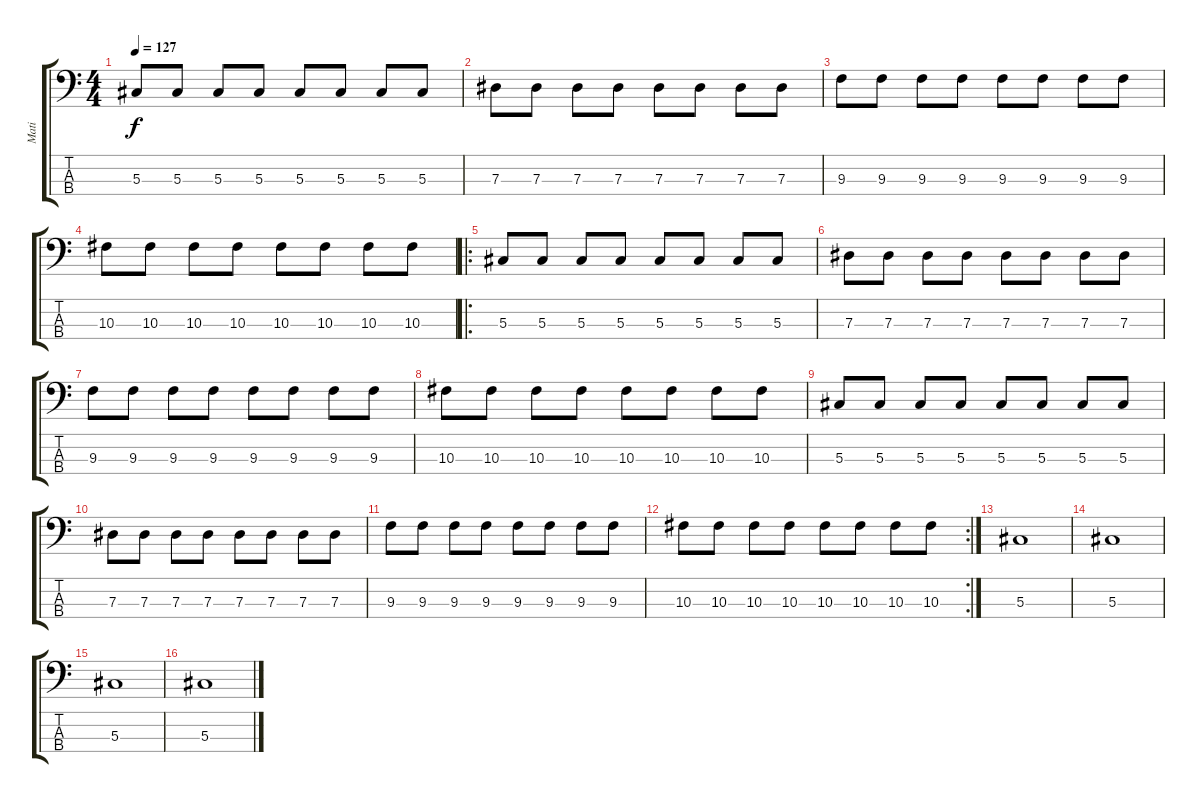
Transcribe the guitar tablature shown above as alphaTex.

\track ("Mati" "Mati") {instrument electricbasspick}
\staff {score tabs}
\tuning (Gb2 Db2 Ab1 Eb1) {hide}
\ts (4 4)
\tempo 127
\clef f4
\ks c
5.3.8{dy f} 5.3.8 5.3.8 5.3.8 5.3.8 5.3.8 5.3.8 5.3.8 |
7.3.8 7.3.8 7.3.8 7.3.8 7.3.8 7.3.8 7.3.8 7.3.8 |
9.3.8 9.3.8 9.3.8 9.3.8 9.3.8 9.3.8 9.3.8 9.3.8 |
10.3.8 10.3.8 10.3.8 10.3.8 10.3.8 10.3.8 10.3.8 10.3.8 |
\ro
5.3.8 5.3.8 5.3.8 5.3.8 5.3.8 5.3.8 5.3.8 5.3.8 |
7.3.8 7.3.8 7.3.8 7.3.8 7.3.8 7.3.8 7.3.8 7.3.8 |
9.3.8 9.3.8 9.3.8 9.3.8 9.3.8 9.3.8 9.3.8 9.3.8 |
10.3.8 10.3.8 10.3.8 10.3.8 10.3.8 10.3.8 10.3.8 10.3.8 |
5.3.8 5.3.8 5.3.8 5.3.8 5.3.8 5.3.8 5.3.8 5.3.8 |
7.3.8 7.3.8 7.3.8 7.3.8 7.3.8 7.3.8 7.3.8 7.3.8 |
9.3.8 9.3.8 9.3.8 9.3.8 9.3.8 9.3.8 9.3.8 9.3.8 |
\rc 2
10.3.8 10.3.8 10.3.8 10.3.8 10.3.8 10.3.8 10.3.8 10.3.8 |
5.3.1 |
5.3.1 |
5.3.1 |
5.3.1
